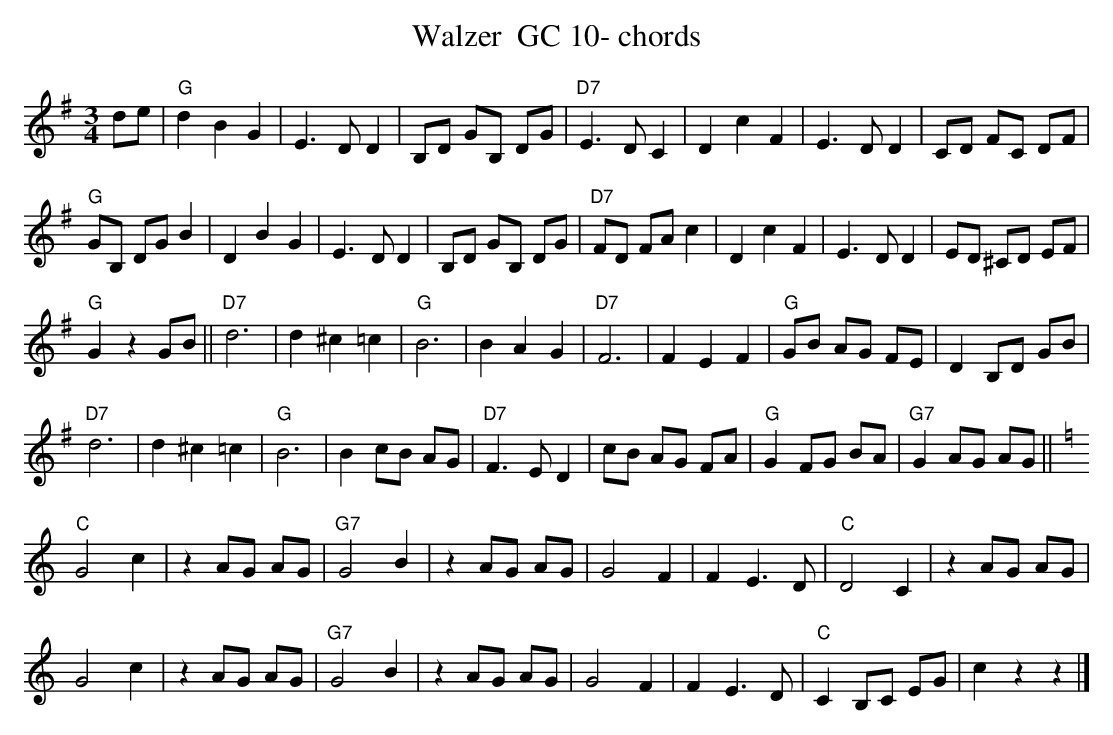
X:1
T:Walzer  GC 10- chords
M:3/4
L:1/8
K:Gmaj%%MIDI gchordon
de | "G"d2B2G2 | E3DD2 | B,D GB, DG | "D7"E3DC2 | D2c2F2 | E3DD2 | CD FC DF |
"G"GB, DGB2 | D2B2G2 | E3DD2 | B,D GB, DG | "D7"FD FAc2 | D2c2F2 | E3DD2 | ED ^CD EF |
"G"G2z2GB ||"D7"d6 | d2^c2=c2 | "G"B6 | B2A2G2 | "D7"F6 | F2E2F2 | "G"GB AG FE | D2B,D GB |
"D7"d6 | d2^c2=c2 | "G"B6 | B2 cB AG | "D7"F3ED2 | cB AG FA | "G"G2 FG BA | "G7"G2AG AG || [K:Cmaj]
"C"G4c2 | z2AG AG | "G7"G4B2 | z2AG AG | G4F2 | F2E3D | "C"D4C2 | z2AG AG |
G4c2 | z2AG AG | "G7"G4B2 | z2AG AG | G4F2 | F2E3D | "C"C2B,C EG | c2z2z2 |]
